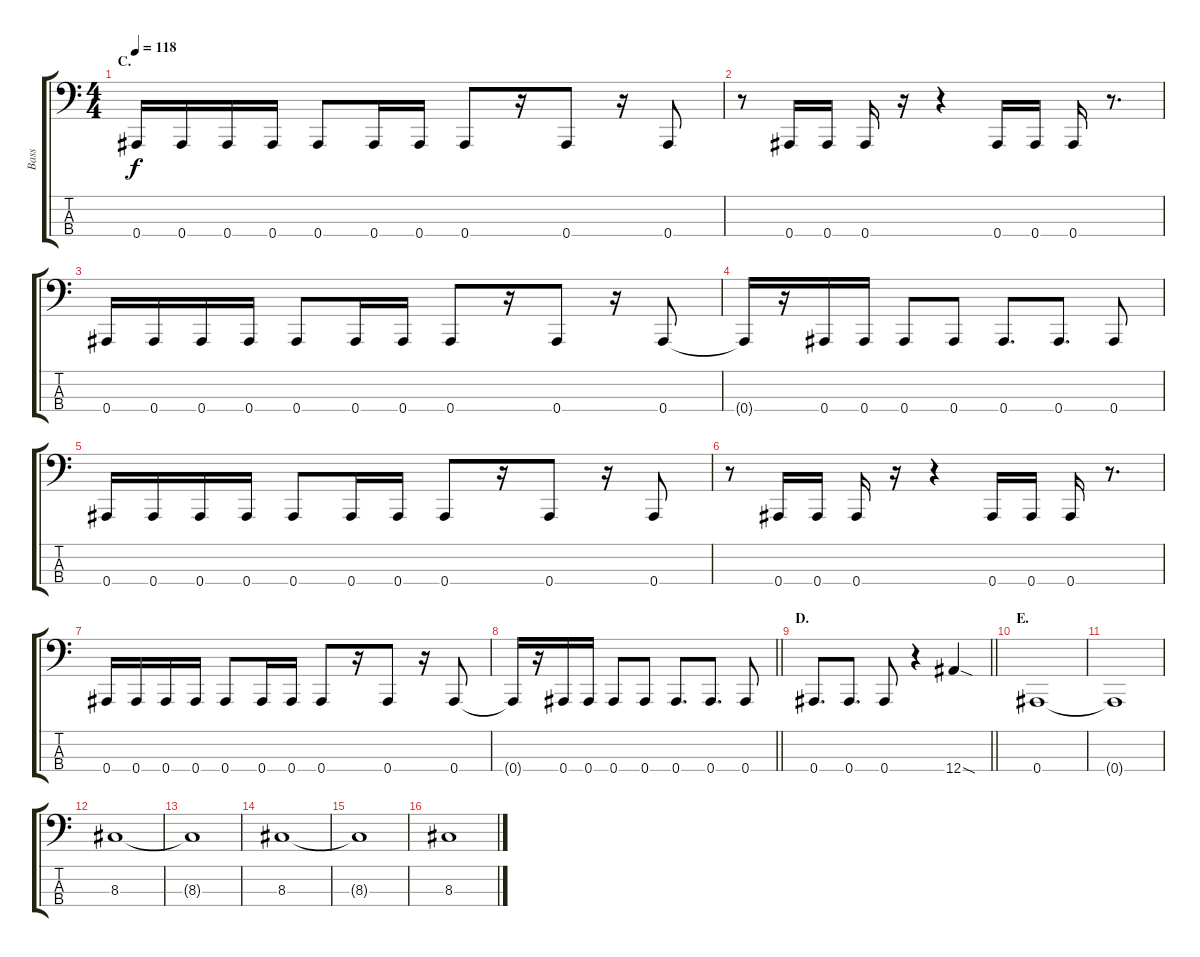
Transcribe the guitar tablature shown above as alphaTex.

\track ("Bass" "Bass") {instrument electricbasspick}
\staff {score tabs}
\tuning (Eb2 Bb1 F1 Bb0) {hide}
\ts (4 4)
\section ("" "C.")
\tempo 118
\clef f4
\ks c
0.4.16{dy f} 0.4.16 0.4.16 0.4.16 0.4.8 0.4.16 0.4.16 0.4.8 r.16 0.4.8 r.16 0.4.8 |
r.8 0.4.16 0.4.16 0.4.16 r.16 r.4 0.4.16 0.4.16 0.4.16 r.8{d} |
0.4.16 0.4.16 0.4.16 0.4.16 0.4.8 0.4.16 0.4.16 0.4.8 r.16 0.4.8 r.16 0.4.8 |
0.4{t}.16 r.16 0.4.16 0.4.16 0.4.8 0.4.8 0.4.8{d} 0.4.8{d} 0.4.8 |
0.4.16 0.4.16 0.4.16 0.4.16 0.4.8 0.4.16 0.4.16 0.4.8 r.16 0.4.8 r.16 0.4.8 |
r.8 0.4.16 0.4.16 0.4.16 r.16 r.4 0.4.16 0.4.16 0.4.16 r.8{d} |
0.4.16 0.4.16 0.4.16 0.4.16 0.4.8 0.4.16 0.4.16 0.4.8 r.16 0.4.8 r.16 0.4.8 |
\barLineRight lightlight
0.4{t}.16 r.16 0.4.16 0.4.16 0.4.8 0.4.8 0.4.8{d} 0.4.8{d} 0.4.8 |
\section ("" "D.")
\barLineRight lightlight
0.4.8{d} 0.4.8{d} 0.4.8 r.4 12.4{sod}.4 |
\section ("" "E.")
0.4.1 |
0.4{t}.1 |
8.3.1 |
8.3{t}.1 |
8.3.1 |
8.3{t}.1 |
8.3.1
